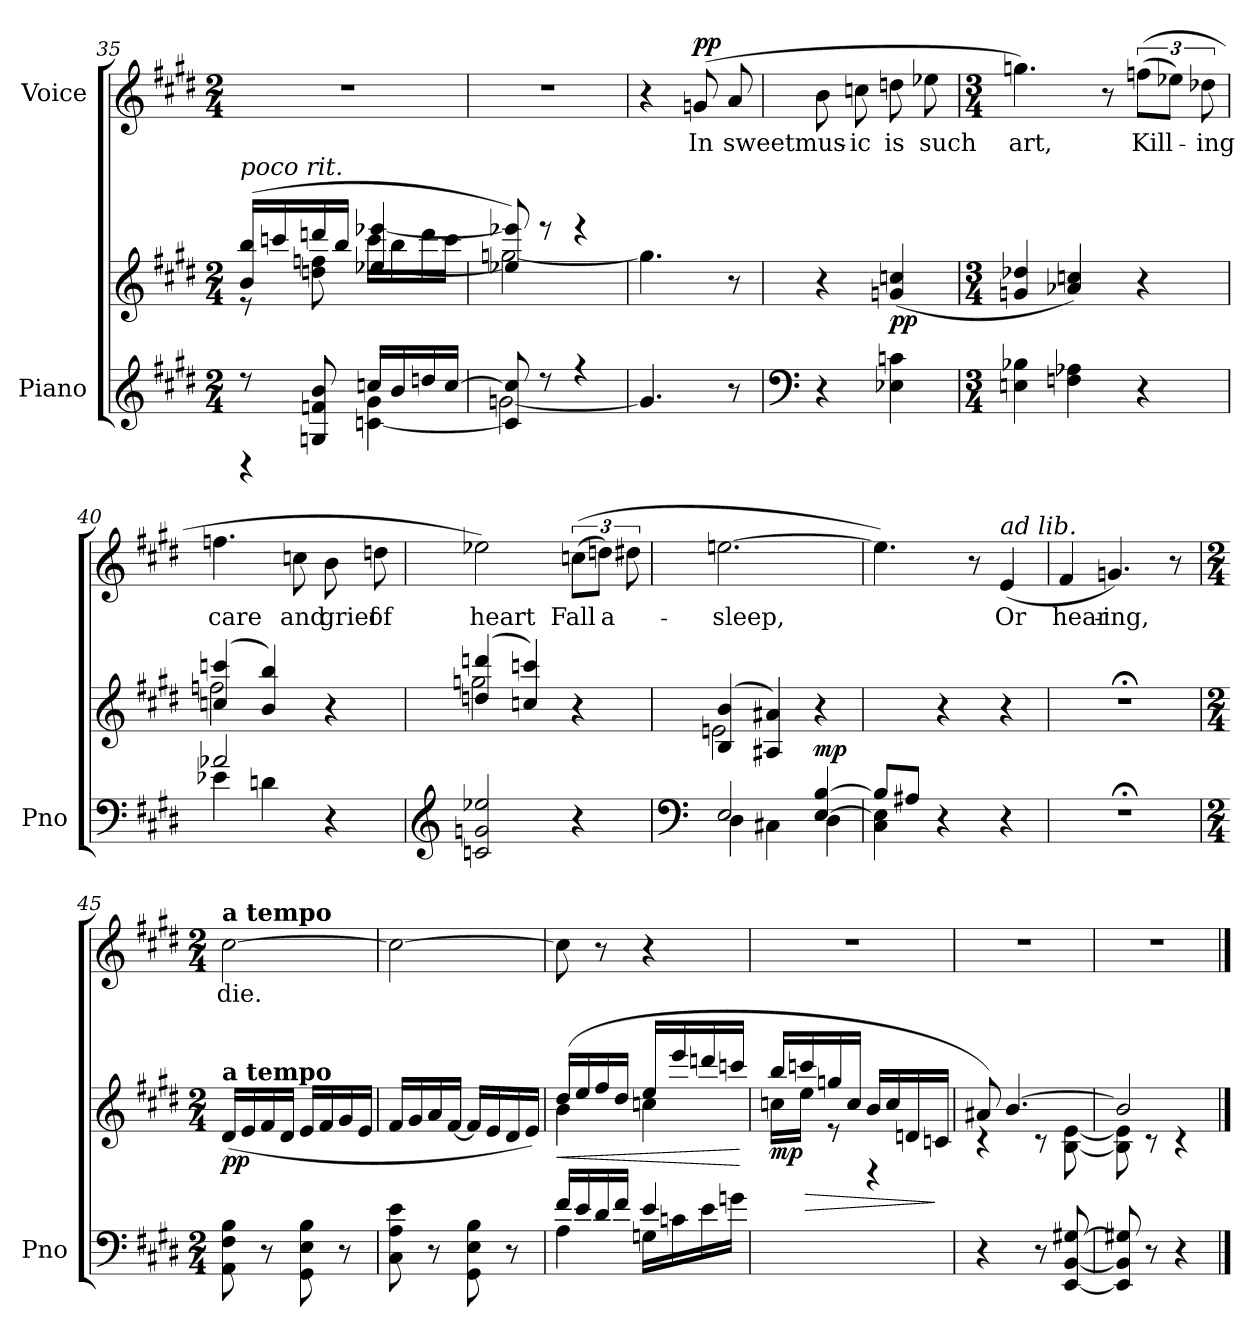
**kern	**kern	**dynam	**kern	**text	**dynam
*part2	*part2	*part2	*part1	*part1	*part1
*staff3	*staff2	*staff2/3	*staff1	*staff1	*staff1
*I"Piano	*	*	*I"Voice	*	*
*I'Pno	*	*	*	*	*
*clefG2	*clefG2	*	*clefG2	*	*
*k[f#c#g#d#]	*k[f#c#g#d#]	*	*k[f#c#g#d#]	*	*
*M2/4	*M2/4	*	*M2/4	*	*
=35	=35	=35	=35	=35	=35
*^	*^	*	*	*	*
!	!	!LO:TX:i:t=poco rit.	!	!	!	!	!
8r	4r	(16b/ 16bb/LL	8r	.	2r	.	.
.	.	16cccn/	.	.	.	.	.
8Gn/ 8fn/ 8b/	.	16dddn/	8ddn\ 8ffn\	.	.	.	.
.	.	16bb/JJ	.	.	.	.	.
16ccn/LL	[4cn\ 4g#\	16ccc\LL	[4ee-X/ [4eee-X/	.	.	.	.
16b/	.	16bb\	.	.	.	.	.
16ddn/	.	16ddd\	.	.	.	.	.
[16cc/JJ	.	16ccc\JJ	.	.	.	.	.
=36	=36	=36	=36	=36	=36	=36	=36
8cn/] 8ccn/]	[2gn\	8ee-X/] 8eee-X/])	[>2ggn\	.	2r	.	.
8r	.	8r	.	.	.	.	.
4r	.	4r	.	.	.	.	.
*v	*v	*	*	*	*	*	*
*	*v	*v	*	*	*	*
=37	=37	=37	=37	=37	=37
4.gn/]	4.ggn\]	.	4r	.	.
!	!	!	!	!	!LO:DY:a
.	.	.	(>8gn/	In	pp
8r	8r	.	8a/	sweet	.
=38	=38	=38	=38	=38	=38
*clefF4	*	*	*	*	*
4r	4r	.	8b\	mus-	.
.	.	.	8ccn\	-ic	.
!	!	!LO:DY:b	!	!	!
4E-X\ 4cn\	(>4gn/ 4ccn/	pp	8ddn\	is	.
.	.	.	8ee-X\	such	.
=39	=39	=39	=39	=39	=39
*M3/4	*M3/4	*	*M3/4	*	*
4En\ 4B-X\	4gn/ 4dd-X/	.	4.ggn\)	art,	.
4Fn\ 4A-X\	4a-X/ 4ccn/)	.	.	.	.
.	.	.	8r	.	.
4r	4r	.	((12ffn\L	Kill-	.
.	.	.	12ee-X\J)	.	.
.	.	.	12dd-X\	-ing	.
=40	=40	=40	=40	=40	=40
*^	*^	*	*	*	*
2a-X/	4e-X\	(4ccn/ 4cccn/	2ffn\	.	4.ffn\	care	.
.	4dn\	4b/ 4bb/)	.	.	.	.	.
.	.	.	.	.	8ccn\	and	.
4r	4ryy	4r	4ryy	.	8b\	grief	.
.	.	.	.	.	8ddn\	of	.
*v	*v	*	*	*	*	*	*
=41	=41	=41	=41	=41	=41	=41
*clefG2	*	*	*	*	*	*
2cn/ 2gn/ 2ee-X/	(4ddn/ 4dddn/	2ggn\	.	2ee-X\)	heart	.
.	4ccn/ 4cccn/)	.	.	.	.	.
4r	4r	4ryy	.	((12ccn\L	Fall	.
.	.	.	.	12ddn\J)	a-	.
.	.	.	.	12dd#X\	.	.
=42	=42	=42	=42	=42	=42	=42
*clefF4	*	*	*	*	*	*
*^	*	*	*	*	*	*
2E/	4D#i\	(4B/ 4b/	2eni\	.	[2.een\	-sleep,	.
.	4C#X\	4A#X/ 4a#X/)	.	.	.	.	.
!	!	!	!	!LO:DY:a=2	!	!	!
[4E/ [4B/	4D#\	4r	4ryy	mp	.	.	.
*	*	*v	*v	*	*	*	*
=43	=43	=43	=43	=43	=43	=43
8B/L]	4C#\ 4E\]	4ryy	.	4.ee\])	.	.
8A#X/J	.	.	.	.	.	.
2ryy	4r	4r	.	.	.	.
.	.	.	.	8r	.	.
!	!	!	!	!LO:TX:i:t=ad lib.	!	!
.	4r	4r	.	(>4e/	Or	.
*v	*v	*	*	*	*	*
=44	=44	=44	=44	=44	=44
2.r;<	2.r;<	.	4f#/	hear-	.
.	.	.	4.gn/)	-ing,	.
.	.	.	8r	.	.
=45	=45	=45	=45	=45	=45
*M2/4	*M2/4	*	*M2/4	*	*
!	!	!	!LO:TX:a:B:t=a tempo	!	!
!	!LO:TX:a:B:t=a tempo	!	!	!	!
!	!	!LO:DY:b	!	!	!
8AA\ 8F#\ 8B\	(16d#/LL	pp	[2cc#\	die.	.
.	16e/	.	.	.	.
8r	16f#/	.	.	.	.
.	16d#/JJ	.	.	.	.
8GG#\ 8E\ 8B\	16e/LL	.	.	.	.
.	16f#/	.	.	.	.
8r	16g#/	.	.	.	.
.	16e/JJ	.	.	.	.
=46	=46	=46	=46	=46	=46
8C#\ 8A\ 8e\	16f#/LL	.	2cc#\_	.	.
.	16g#/	.	.	.	.
8r	16a/	.	.	.	.
.	[16f#/JJ	.	.	.	.
8GG#\ 8E\ 8B\	16f#/LL]	.	.	.	.
.	16e/	.	.	.	.
8r	16d#/	.	.	.	.
.	16e/JJ)	.	.	.	.
=47	=47	=47	=47	=47	=47
*^	*	*	*	*	*
!	!	!	!LO:HP:b	!	!	!
*	*	*^	*	*	*	*
16f#/LL	4A\	(16dd#/LL	4b\	<	8cc#\]	.	.
16e/	.	16ee/	.	.	.	.	.
16d#/	.	16ff#/	.	.	8r	.	.
16f#/JJ	.	16dd#/JJ	.	.	.	.	.
16Gn\LL	4e/	16ee/LL	4ccn\	.	4r	.	.
16cn\	.	16eee/	.	.	.	.	.
16e\	.	16dddn/	.	.	.	.	.
16gn\JJ	.	16cccn/JJ	.	.	.	.	.
*v	*v	*	*	*	*	*	*
*	*v	*v	*	*	*	*
.	.	[	.	.	.
=48	=48	=48	=48	=48	=48
!	!	!LO:HP:b	!	!	!
*	*^	*	*	*	*
!	!	!	!LO:DY:n=1:b	!	!	!
2ryy	16bb/LL	16ccn\LL	> mp	2r	.	.
.	16cccn/	16ee\JJ	.	.	.	.
.	16ggn/	8r	.	.	.	.
.	16cc/JJ	.	.	.	.	.
.	16b/LL	4r	.	.	.	.
.	16cc/	.	.	.	.	.
.	16dn/	.	.	.	.	.
.	16cn/JJ	.	]	.	.	.
=49	=49	=49	=49	=49	=49	=49
4r	8a#X/)	4r	.	2r	.	.
.	[4.b/	.	.	.	.	.
8r	.	8r	.	.	.	.
[8EE/ [8BB/ [8G#X/	.	[8B\ [8e\	.	.	.	.
=50	=50	=50	=50	=50	=50	=50
8EE/] 8BB/] 8G#X/]	2b/]	8B\] 8e\]	.	2r	.	.
8r	.	8r	.	.	.	.
4r	.	4r	.	.	.	.
*	*v	*v	*	*	*	*
==	==	==	==	==	==
*-	*-	*-	*-	*-	*-
